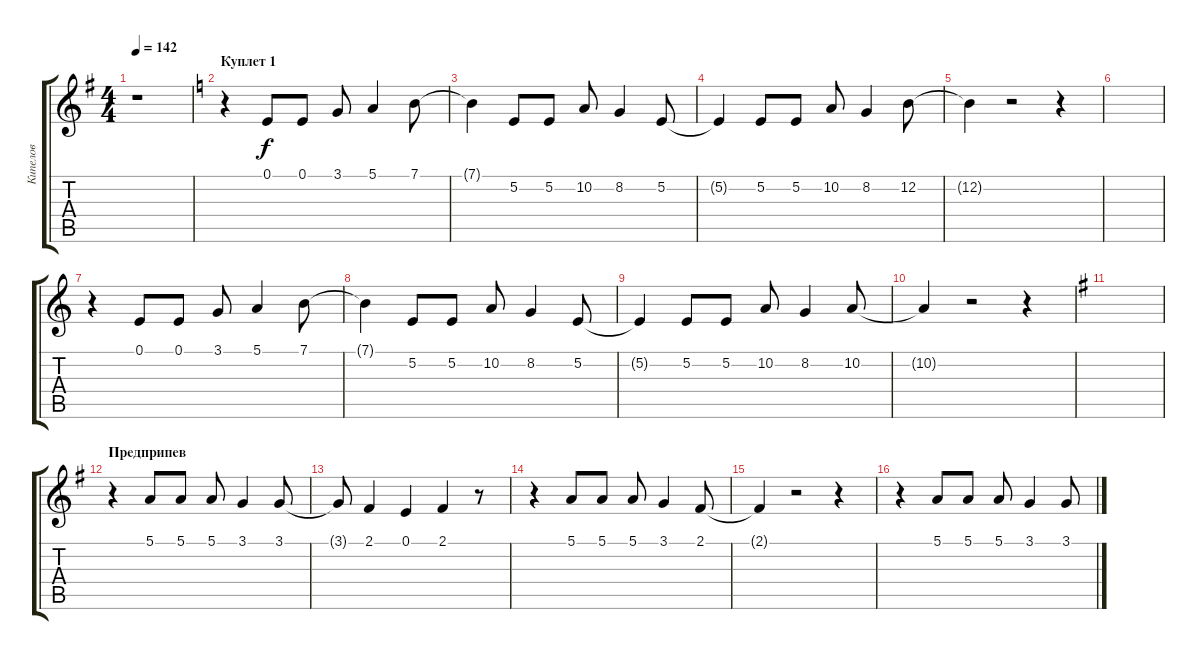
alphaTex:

\track ("Кипелов" "Кипелов") {instrument flute}
\staff {score tabs}
\tuning (E4 B3 G3 D3 A2 E2) {hide}
\ts (4 4)
\tempo 142
\clef g2
\ks eminor
r.1{dy f} |
\section ("" "Куплет 1")
\ks c
r.4 0.1.8 0.1.8 3.1.8 5.1.4 7.1.8 |
7.1{t}.4 5.2.8 5.2.8 10.2.8 8.2.4 5.2.8 |
5.2{t}.4 5.2.8 5.2.8 10.2.8 8.2.4 12.2.8 |
12.2{t}.4 r.2 r.4 |
\section ("" "")
|
r.4 0.1.8 0.1.8 3.1.8 5.1.4 7.1.8 |
7.1{t}.4 5.2.8 5.2.8 10.2.8 8.2.4 5.2.8 |
5.2{t}.4 5.2.8 5.2.8 10.2.8 8.2.4 10.2.8 |
10.2{t}.4 r.2 r.4 |
\ks eminor
|
\section ("" "Предприпев")
r.4 5.1.8 5.1.8 5.1.8 3.1.4 3.1.8 |
3.1{t}.8 2.1.4 0.1.4 2.1.4 r.8 |
r.4 5.1.8 5.1.8 5.1.8 3.1.4 2.1.8 |
2.1{t}.4 r.2 r.4 |
r.4 5.1.8 5.1.8 5.1.8 3.1.4 3.1.8
